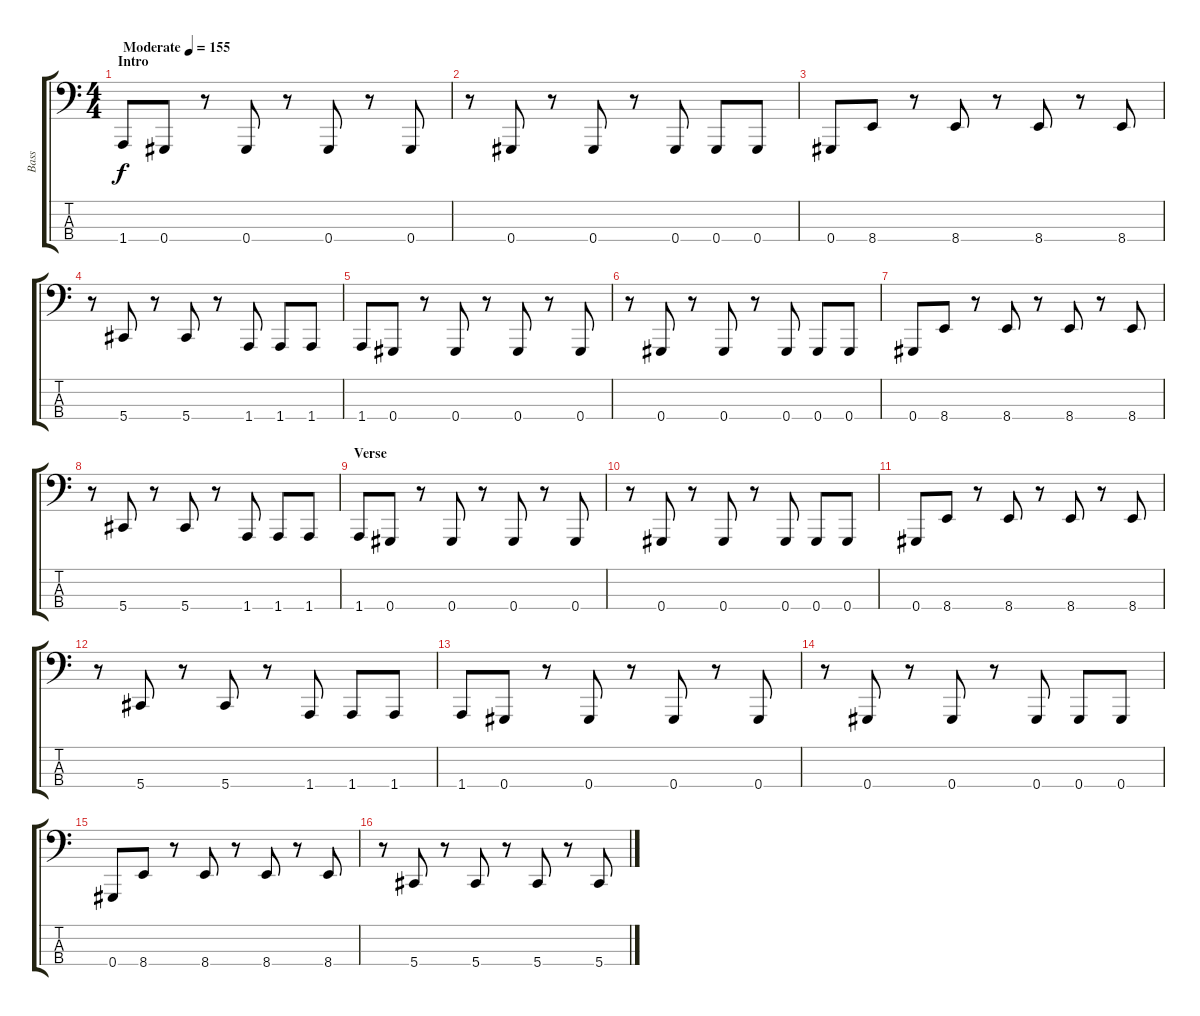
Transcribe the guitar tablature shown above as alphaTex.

\track ("Bass" "Bass") {instrument electricbasspick}
\staff {score tabs}
\tuning (Db2 Ab1 Eb1 Ab0) {hide}
\ts (4 4)
\section ("" "Intro")
\tempo (155 "Moderate")
\clef f4
\ks c
1.4.8{dy f instrument electricbasspick} 0.4.8 r.8 0.4.8 r.8 0.4.8 r.8 0.4.8 |
r.8 0.4.8 r.8 0.4.8 r.8 0.4.8 0.4.8 0.4.8 |
0.4.8 8.4.8 r.8 8.4.8 r.8 8.4.8 r.8 8.4.8 |
r.8 5.4.8 r.8 5.4.8 r.8 1.4.8 1.4.8 1.4.8 |
1.4.8 0.4.8 r.8 0.4.8 r.8 0.4.8 r.8 0.4.8 |
r.8 0.4.8 r.8 0.4.8 r.8 0.4.8 0.4.8 0.4.8 |
0.4.8 8.4.8 r.8 8.4.8 r.8 8.4.8 r.8 8.4.8 |
r.8 5.4.8 r.8 5.4.8 r.8 1.4.8 1.4.8 1.4.8 |
\section ("" "Verse")
1.4.8 0.4.8 r.8 0.4.8 r.8 0.4.8 r.8 0.4.8 |
r.8 0.4.8 r.8 0.4.8 r.8 0.4.8 0.4.8 0.4.8 |
0.4.8 8.4.8 r.8 8.4.8 r.8 8.4.8 r.8 8.4.8 |
r.8 5.4.8 r.8 5.4.8 r.8 1.4.8 1.4.8 1.4.8 |
1.4.8 0.4.8 r.8 0.4.8 r.8 0.4.8 r.8 0.4.8 |
r.8 0.4.8 r.8 0.4.8 r.8 0.4.8 0.4.8 0.4.8 |
0.4.8 8.4.8 r.8 8.4.8 r.8 8.4.8 r.8 8.4.8 |
r.8 5.4.8 r.8 5.4.8 r.8 5.4.8 r.8 5.4.8
